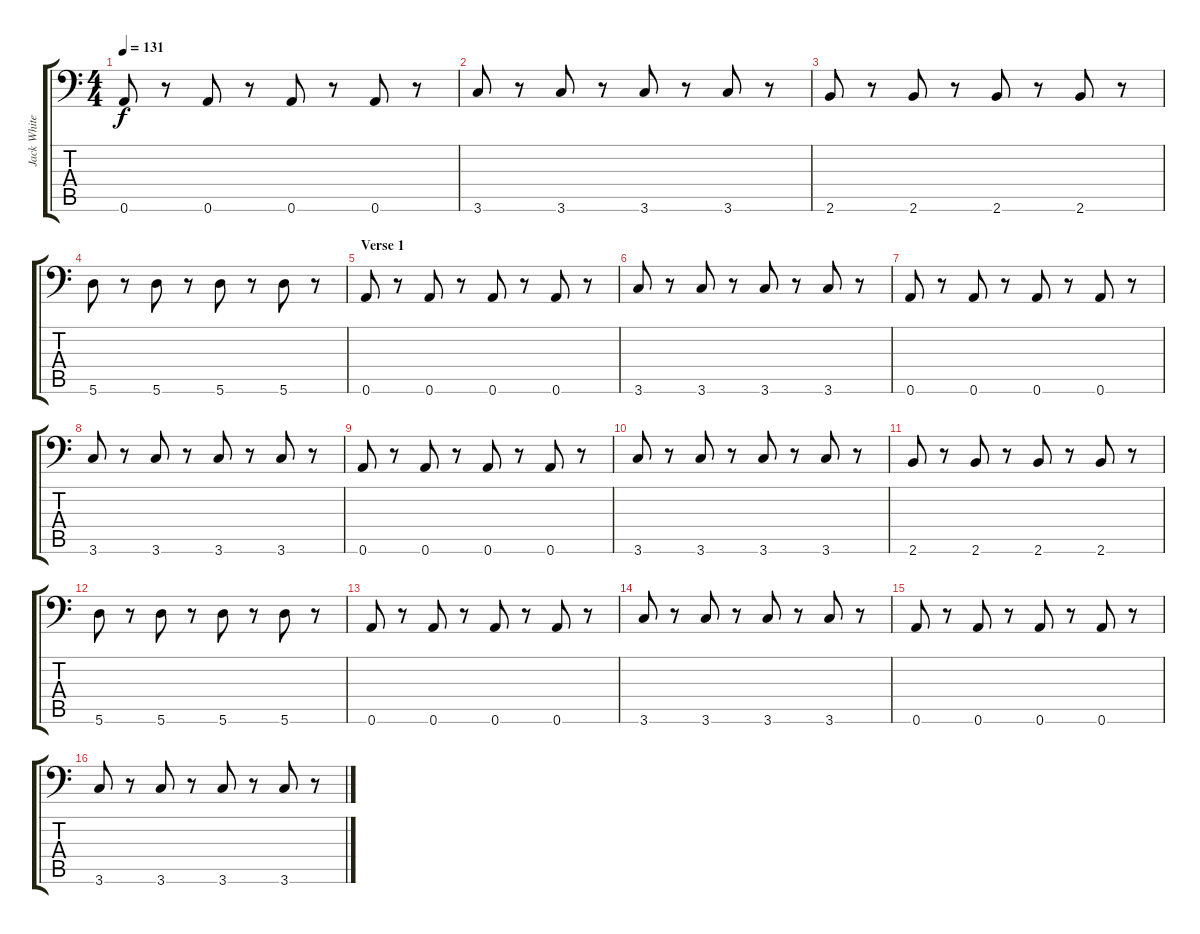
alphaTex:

\track ("Jack White - Guitar I (Bass)" "Jack White") {instrument synthbass2}
\staff {score tabs}
\tuning (E4 B3 G3 D3 A2 A1) {hide}
\ts (4 4)
\tempo 131
\clef f4
\ks c
0.6.8{dy f} r.8 0.6.8 r.8 0.6.8 r.8 0.6.8 r.8 |
3.6.8 r.8 3.6.8 r.8 3.6.8 r.8 3.6.8 r.8 |
2.6.8 r.8 2.6.8 r.8 2.6.8 r.8 2.6.8 r.8 |
5.6.8 r.8 5.6.8 r.8 5.6.8 r.8 5.6.8 r.8 |
\section ("" "Verse 1")
0.6.8 r.8 0.6.8 r.8 0.6.8 r.8 0.6.8 r.8 |
3.6.8 r.8 3.6.8 r.8 3.6.8 r.8 3.6.8 r.8 |
0.6.8 r.8 0.6.8 r.8 0.6.8 r.8 0.6.8 r.8 |
3.6.8 r.8 3.6.8 r.8 3.6.8 r.8 3.6.8 r.8 |
0.6.8 r.8 0.6.8 r.8 0.6.8 r.8 0.6.8 r.8 |
3.6.8 r.8 3.6.8 r.8 3.6.8 r.8 3.6.8 r.8 |
2.6.8 r.8 2.6.8 r.8 2.6.8 r.8 2.6.8 r.8 |
5.6.8 r.8 5.6.8 r.8 5.6.8 r.8 5.6.8 r.8 |
0.6.8 r.8 0.6.8 r.8 0.6.8 r.8 0.6.8 r.8 |
3.6.8 r.8 3.6.8 r.8 3.6.8 r.8 3.6.8 r.8 |
0.6.8 r.8 0.6.8 r.8 0.6.8 r.8 0.6.8 r.8 |
3.6.8 r.8 3.6.8 r.8 3.6.8 r.8 3.6.8 r.8
